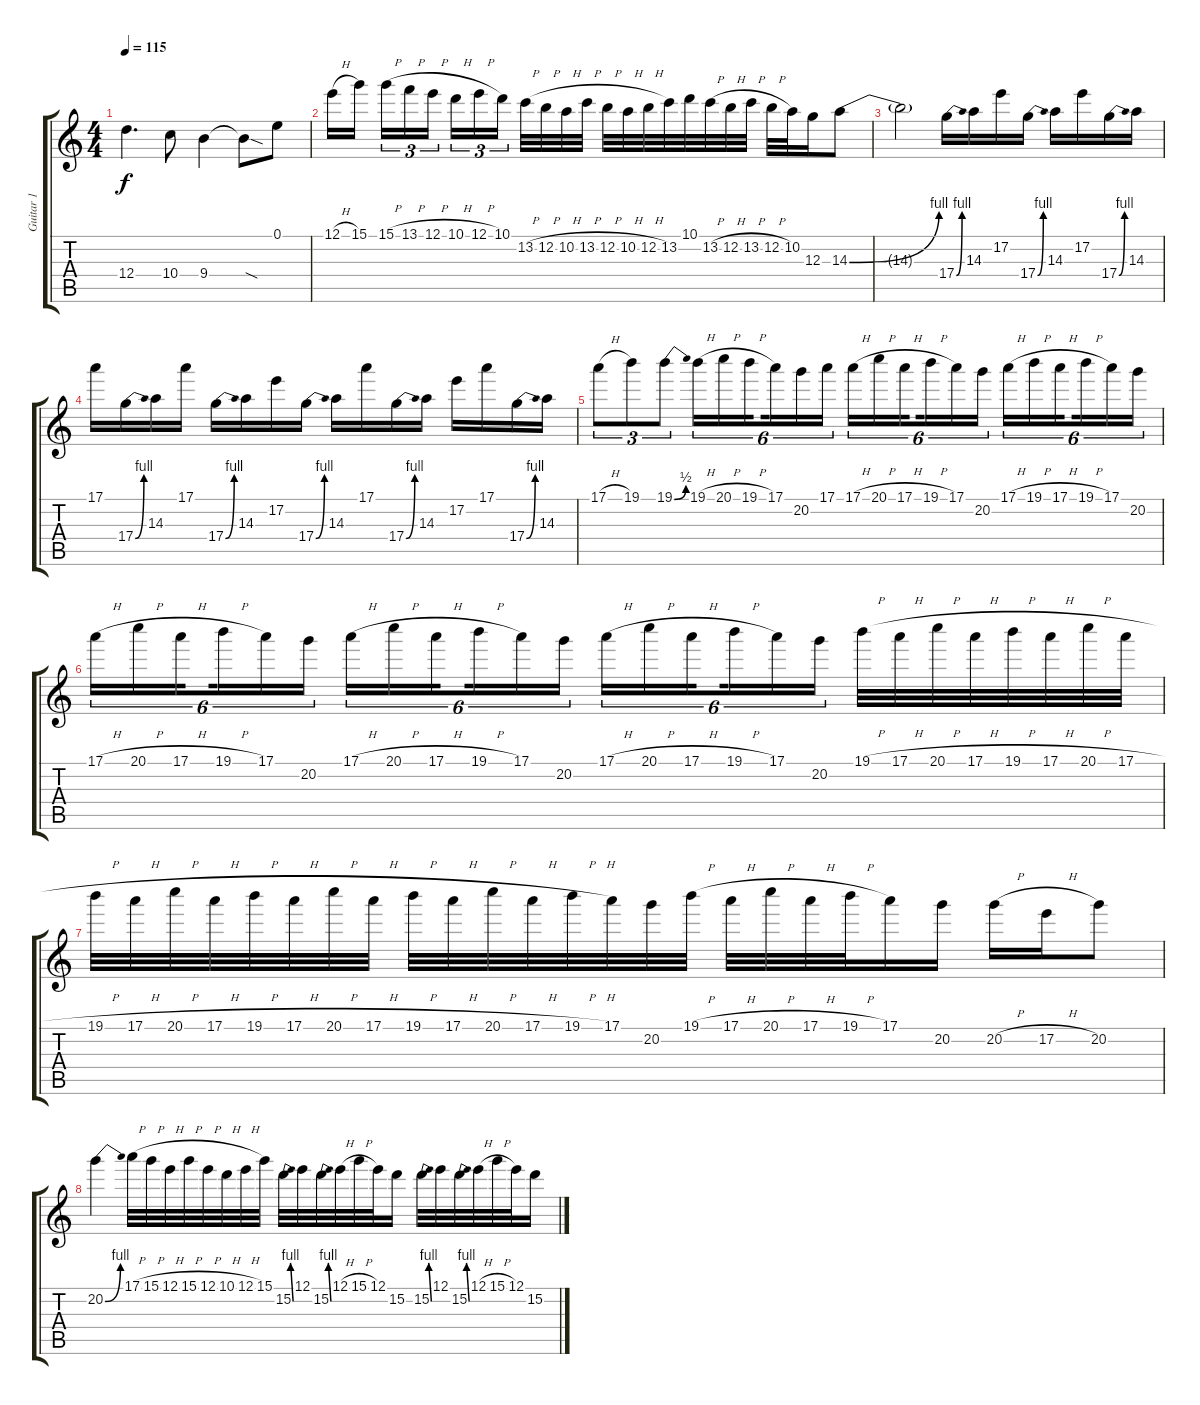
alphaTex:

\track ("Guitar 1" "Guitar 1") {instrument distortionguitar}
\staff {score tabs}
\tuning (E4 B3 G3 D3 A2 E2) {hide}
\ts (4 4)
\tempo 115
\clef g2
\ks c
12.4.4{d dy f} 10.4.8 9.4.4 9.4{sod t}.8 0.1.8 |
12.1{h}.16 15.1.16{beam splitsecondary} 15.1{h}.16{tu (3 2)} 13.1{h}.16{tu (3 2)} 12.1{h}.16{tu (3 2)} 10.1{h}.16{tu (3 2)} 12.1{h}.16{tu (3 2)} 10.1.16{tu (3 2) beam splitsecondary} 13.2{h}.32 12.2{h}.32 10.2{h}.32 13.2{h}.32 12.2{h}.32 10.2{h}.32 12.2{h}.32 13.2.32 10.1.32 13.2{h}.32 12.2{h}.32 13.2{h}.32 12.2{h}.32 10.2.32 12.3.16 14.3{be (bend 0 0 60 4)}.8 |
14.3{t}.2 17.4{be (bend 0 0 60 4)}.16 14.3.16 17.2.16 17.4{be (bend 0 0 60 4)}.16 14.3.16 17.2.16 17.4{be (bend 0 0 60 4)}.16 14.3.16 |
17.1.16 17.4{be (bend 0 0 60 4)}.16 14.3.16 17.1.16 17.4{be (bend 0 0 60 4)}.16 14.3.16 17.2.16 17.4{be (bend 0 0 60 4)}.16 14.3.16 17.1.16 17.4{be (bend 0 0 60 4)}.16 14.3.16 17.2.16 17.1.16 17.4{be (bend 0 0 60 4)}.16 14.3.16 |
17.1{h}.8{tu (3 2)} 19.1.8{tu (3 2)} 19.1{be (bend 0 0 60 2)}.8{tu (3 2)} 19.1{h}.16{tu (6 4)} 20.1{h}.16{tu (6 4)} 19.1{h}.16{tu (6 4) beam splitsecondary} 17.1.16{tu (6 4)} 20.2.16{tu (6 4)} 17.1.16{tu (6 4)} 17.1{h}.16{tu (6 4)} 20.1{h}.16{tu (6 4)} 17.1{h}.16{tu (6 4) beam splitsecondary} 19.1{h}.16{tu (6 4)} 17.1.16{tu (6 4)} 20.2.16{tu (6 4)} 17.1{h}.16{tu (6 4)} 19.1{h}.16{tu (6 4)} 17.1{h}.16{tu (6 4) beam splitsecondary} 19.1{h}.16{tu (6 4)} 17.1.16{tu (6 4)} 20.2.16{tu (6 4)} |
17.1{h}.16{tu (6 4)} 20.1{h}.16{tu (6 4)} 17.1{h}.16{tu (6 4) beam splitsecondary} 19.1{h}.16{tu (6 4)} 17.1.16{tu (6 4)} 20.2.16{tu (6 4)} 17.1{h}.16{tu (6 4)} 20.1{h}.16{tu (6 4)} 17.1{h}.16{tu (6 4) beam splitsecondary} 19.1{h}.16{tu (6 4)} 17.1.16{tu (6 4)} 20.2.16{tu (6 4)} 17.1{h}.16{tu (6 4)} 20.1{h}.16{tu (6 4)} 17.1{h}.16{tu (6 4) beam splitsecondary} 19.1{h}.16{tu (6 4)} 17.1.16{tu (6 4)} 20.2.16{tu (6 4)} 19.1{h}.32 17.1{h}.32 20.1{h}.32 17.1{h}.32 19.1{h}.32 17.1{h}.32 20.1{h}.32 17.1{h}.32 |
19.1{h}.32 17.1{h}.32 20.1{h}.32 17.1{h}.32 19.1{h}.32 17.1{h}.32 20.1{h}.32 17.1{h}.32 19.1{h}.32 17.1{h}.32 20.1{h}.32 17.1{h}.32 19.1{h}.32 17.1.32 20.2.32 19.1{h}.32 17.1{h}.32 20.1{h}.32 17.1{h}.32 19.1{h}.32 17.1.16 20.2.16 20.2{h}.16 17.2{h}.16 20.2.8 |
20.2{be (bend 0 0 60 4)}.4 17.1{h}.32 15.1{h}.32 12.1{h}.32 15.1{h}.32 12.1{h}.32 10.1{h}.32 12.1{h}.32 15.1.32 15.2{be (bend 0 0 60 4)}.32 12.1.32 15.2{be (bend 0 0 60 4)}.32 12.1{h}.32 15.1{h}.32 12.1.32 15.2.16 15.2{be (bend 0 0 60 4)}.32 12.1.32 15.2{be (bend 0 0 60 4)}.32 12.1{h}.32 15.1{h}.32 12.1.32 15.2.16
